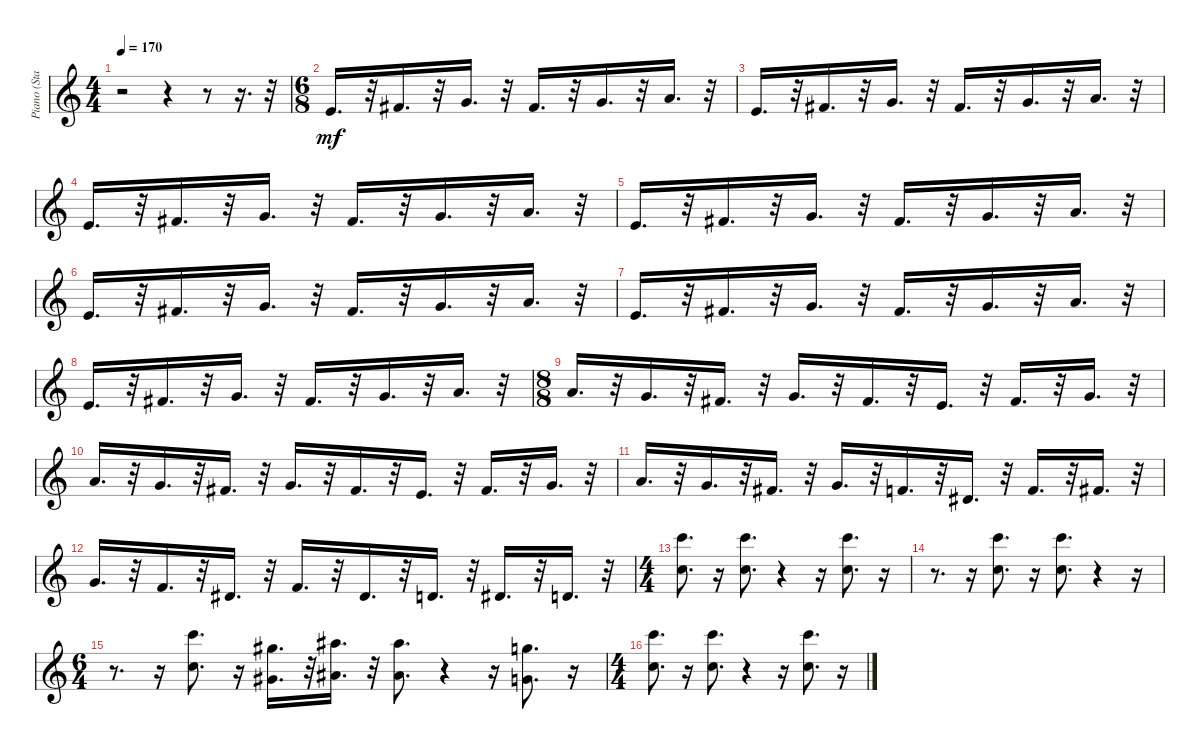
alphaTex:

\track ("Piano (Staff 1)" "Piano (Sta") {instrument acousticgrandpiano}
\staff {score}
\tuning (E4 B3 G3 D3 A2 E2 B1) {hide}
\ts (4 4)
\tempo 170
\clef g2
\ks c
r.2{dy mf} r.4 r.8 r.16{d} r.32 |
\ts (6 8)
0.1.16{d} r.32 2.1.16{d} r.32 3.1.16{d} r.32 2.1.16{d} r.32 3.1.16{d} r.32 5.1.16{d} r.32 |
0.1.16{d} r.32 2.1.16{d} r.32 3.1.16{d} r.32 2.1.16{d} r.32 3.1.16{d} r.32 5.1.16{d} r.32 |
0.1.16{d} r.32 2.1.16{d} r.32 3.1.16{d} r.32 2.1.16{d} r.32 3.1.16{d} r.32 5.1.16{d} r.32 |
0.1.16{d} r.32 2.1.16{d} r.32 3.1.16{d} r.32 2.1.16{d} r.32 3.1.16{d} r.32 5.1.16{d} r.32 |
0.1.16{d} r.32 2.1.16{d} r.32 3.1.16{d} r.32 2.1.16{d} r.32 3.1.16{d} r.32 5.1.16{d} r.32 |
0.1.16{d} r.32 2.1.16{d} r.32 3.1.16{d} r.32 2.1.16{d} r.32 3.1.16{d} r.32 5.1.16{d} r.32 |
0.1.16{d} r.32 2.1.16{d} r.32 3.1.16{d} r.32 2.1.16{d} r.32 3.1.16{d} r.32 5.1.16{d} r.32 |
\ts (8 8)
5.1.16{d} r.32 3.1.16{d} r.32 2.1.16{d} r.32 3.1.16{d} r.32 2.1.16{d} r.32 0.1.16{d} r.32 2.1.16{d} r.32 3.1.16{d} r.32 |
5.1.16{d} r.32 3.1.16{d} r.32 2.1.16{d} r.32 3.1.16{d} r.32 2.1.16{d} r.32 0.1.16{d} r.32 2.1.16{d} r.32 3.1.16{d} r.32 |
5.1.16{d} r.32 3.1.16{d} r.32 2.1.16{d} r.32 3.1.16{d} r.32 1.1.16{d} r.32 4.2.16{d} r.32 1.1.16{d} r.32 2.1.16{d} r.32 |
3.1.16{d} r.32 1.1.16{d} r.32 4.2.16{d} r.32 1.1.16{d} r.32 4.2.16{d} r.32 3.2.16{d} r.32 4.2.16{d} r.32 3.2.16{d} r.32 |
\ts (4 4)
(8.1 25.2).8{d} r.16 (8.1 25.2).8{d} r.4 r.16 (8.1 25.2).8{d} r.16 |
r.8{d} r.16 (8.1 25.2).8{d} r.16 (8.1 25.2).8{d} r.4 r.16 |
\ts (6 4)
r.8{d} r.16 (8.1 25.2).8{d} r.16 (4.1 21.2).16{d} r.32 (6.1 23.2).16{d} r.32 (6.1 23.2).8{d} r.4 r.16 (3.1 20.2).8{d} r.16 |
\ts (4 4)
(8.1 25.2).8{d} r.16 (8.1 25.2).8{d} r.4 r.16 (8.1 25.2).8{d} r.16
